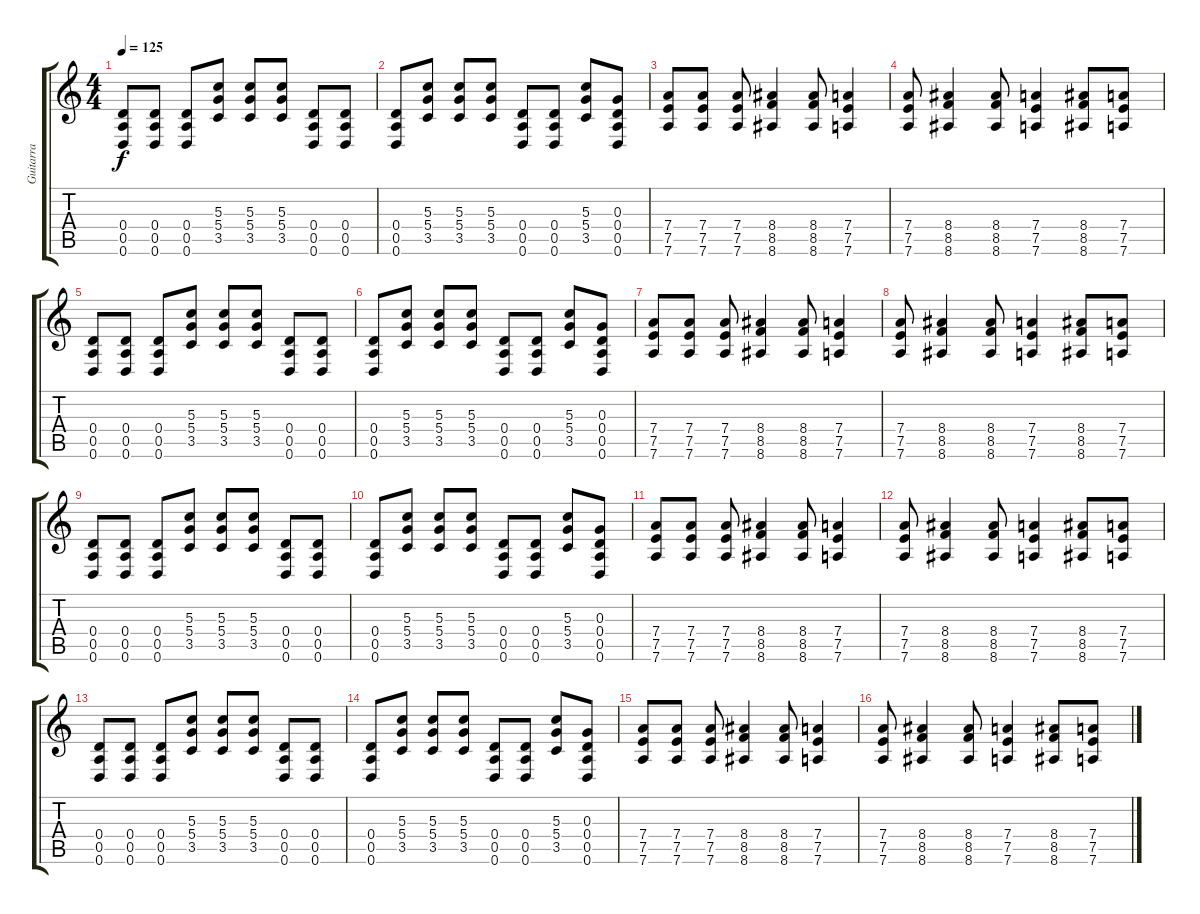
\track ("Guitarra" "Guitarra") {instrument distortionguitar}
\staff {score tabs}
\tuning (E4 B3 G3 D3 A2 D2) {hide}
\ts (4 4)
\tempo 125
\clef g2
\ks c
(0.4 0.5 0.6).8{dy f instrument distortionguitar} (0.4 0.5 0.6).8 (0.4 0.5 0.6).8 (5.3 5.4 3.5).8 (5.3 5.4 3.5).8 (5.3 5.4 3.5).8 (0.4 0.5 0.6).8 (0.4 0.5 0.6).8 |
(0.4 0.5 0.6).8 (5.3 5.4 3.5).8 (5.3 5.4 3.5).8 (5.3 5.4 3.5).8 (0.4 0.5 0.6).8 (0.4 0.5 0.6).8 (5.3 5.4 3.5).8 (0.3 0.4 0.5 0.6).8 |
(7.4 7.5 7.6).8 (7.4 7.5 7.6).8 (7.4 7.5 7.6).8 (8.4 8.5 8.6).4 (8.4 8.5 8.6).8 (7.4 7.5 7.6).4 |
(7.4 7.5 7.6).8 (8.4 8.5 8.6).4 (8.4 8.5 8.6).8 (7.4 7.5 7.6).4 (8.4 8.5 8.6).8 (7.4 7.5 7.6).8 |
(0.4 0.5 0.6).8 (0.4 0.5 0.6).8 (0.4 0.5 0.6).8 (5.3 5.4 3.5).8 (5.3 5.4 3.5).8 (5.3 5.4 3.5).8 (0.4 0.5 0.6).8 (0.4 0.5 0.6).8 |
(0.4 0.5 0.6).8 (5.3 5.4 3.5).8 (5.3 5.4 3.5).8 (5.3 5.4 3.5).8 (0.4 0.5 0.6).8 (0.4 0.5 0.6).8 (5.3 5.4 3.5).8 (0.3 0.4 0.5 0.6).8 |
(7.4 7.5 7.6).8 (7.4 7.5 7.6).8 (7.4 7.5 7.6).8 (8.4 8.5 8.6).4 (8.4 8.5 8.6).8 (7.4 7.5 7.6).4 |
(7.4 7.5 7.6).8 (8.4 8.5 8.6).4 (8.4 8.5 8.6).8 (7.4 7.5 7.6).4 (8.4 8.5 8.6).8 (7.4 7.5 7.6).8 |
(0.4 0.5 0.6).8 (0.4 0.5 0.6).8 (0.4 0.5 0.6).8 (5.3 5.4 3.5).8 (5.3 5.4 3.5).8 (5.3 5.4 3.5).8 (0.4 0.5 0.6).8 (0.4 0.5 0.6).8 |
(0.4 0.5 0.6).8 (5.3 5.4 3.5).8 (5.3 5.4 3.5).8 (5.3 5.4 3.5).8 (0.4 0.5 0.6).8 (0.4 0.5 0.6).8 (5.3 5.4 3.5).8 (0.3 0.4 0.5 0.6).8 |
(7.4 7.5 7.6).8 (7.4 7.5 7.6).8 (7.4 7.5 7.6).8 (8.4 8.5 8.6).4 (8.4 8.5 8.6).8 (7.4 7.5 7.6).4 |
(7.4 7.5 7.6).8 (8.4 8.5 8.6).4 (8.4 8.5 8.6).8 (7.4 7.5 7.6).4 (8.4 8.5 8.6).8 (7.4 7.5 7.6).8 |
(0.4 0.5 0.6).8 (0.4 0.5 0.6).8 (0.4 0.5 0.6).8 (5.3 5.4 3.5).8 (5.3 5.4 3.5).8 (5.3 5.4 3.5).8 (0.4 0.5 0.6).8 (0.4 0.5 0.6).8 |
(0.4 0.5 0.6).8 (5.3 5.4 3.5).8 (5.3 5.4 3.5).8 (5.3 5.4 3.5).8 (0.4 0.5 0.6).8 (0.4 0.5 0.6).8 (5.3 5.4 3.5).8 (0.3 0.4 0.5 0.6).8 |
(7.4 7.5 7.6).8 (7.4 7.5 7.6).8 (7.4 7.5 7.6).8 (8.4 8.5 8.6).4 (8.4 8.5 8.6).8 (7.4 7.5 7.6).4 |
(7.4 7.5 7.6).8 (8.4 8.5 8.6).4 (8.4 8.5 8.6).8 (7.4 7.5 7.6).4 (8.4 8.5 8.6).8 (7.4 7.5 7.6).8
